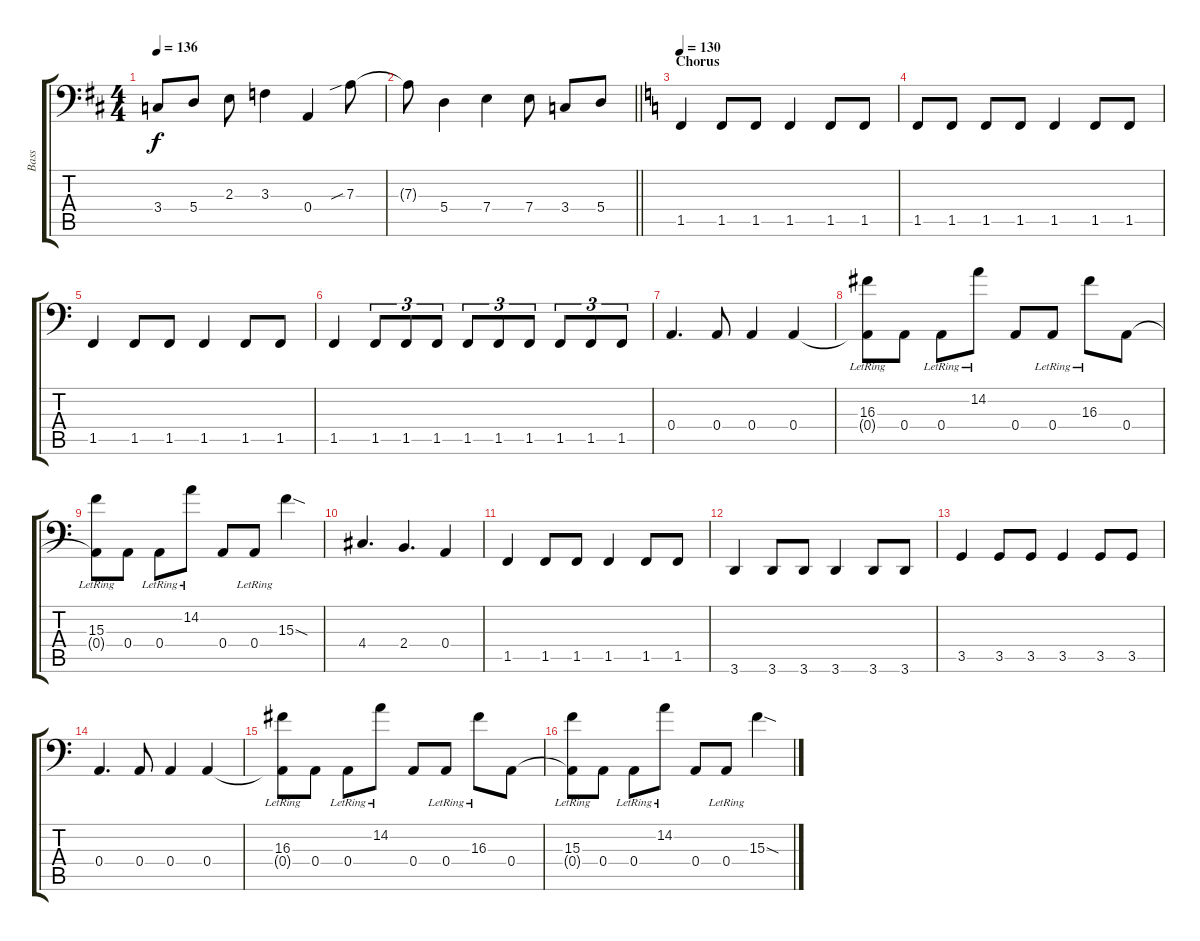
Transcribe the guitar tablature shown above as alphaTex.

\track ("Bass" "Bass") {instrument electricbassfinger}
\staff {score tabs}
\tuning (C3 G2 D2 A1 E1 B0) {hide}
\ts (4 4)
\tempo 136
\clef f4
\ks d
3.4.8{dy f} 5.4.8 2.3.8 3.3.4 0.4.4 7.3{sib}.8 |
\barLineRight lightlight
7.3{t}.8 5.4.4 7.4.4 7.4.8 3.4.8 5.4.8 |
\section ("" "Chorus")
\tempo 130
\ks c
1.5.4 1.5.8 1.5.8 1.5.4 1.5.8 1.5.8 |
1.5.8 1.5.8 1.5.8 1.5.8 1.5.4 1.5.8 1.5.8 |
1.5.4 1.5.8 1.5.8 1.5.4 1.5.8 1.5.8 |
1.5.4 1.5.8{tu (3 2)} 1.5.8{tu (3 2)} 1.5.8{tu (3 2)} 1.5.8{tu (3 2)} 1.5.8{tu (3 2)} 1.5.8{tu (3 2)} 1.5.8{tu (3 2)} 1.5.8{tu (3 2)} 1.5.8{tu (3 2)} |
0.4.4{d} 0.4.8 0.4.4 0.4.4 |
(16.3{lr} 0.4{t}).8 0.4.8 0.4{lr}.8 14.2{lr}.8 0.4.8 0.4{lr}.8 16.3{lr}.8 0.4.8 |
(15.3{lr} 0.4{t}).8 0.4.8 0.4{lr}.8 14.2{lr}.8 0.4.8 0.4{lr}.8 15.3{sod}.4 |
4.4.4{d} 2.4.4{d} 0.4.4 |
1.5.4 1.5.8 1.5.8 1.5.4 1.5.8 1.5.8 |
3.6.4 3.6.8 3.6.8 3.6.4 3.6.8 3.6.8 |
3.5.4 3.5.8 3.5.8 3.5.4 3.5.8 3.5.8 |
0.4.4{d} 0.4.8 0.4.4 0.4.4 |
(16.3{lr} 0.4{t}).8 0.4.8 0.4{lr}.8 14.2{lr}.8 0.4.8 0.4{lr}.8 16.3{lr}.8 0.4.8 |
(15.3{lr} 0.4{t}).8 0.4.8 0.4{lr}.8 14.2{lr}.8 0.4.8 0.4{lr}.8 15.3{sod}.4
